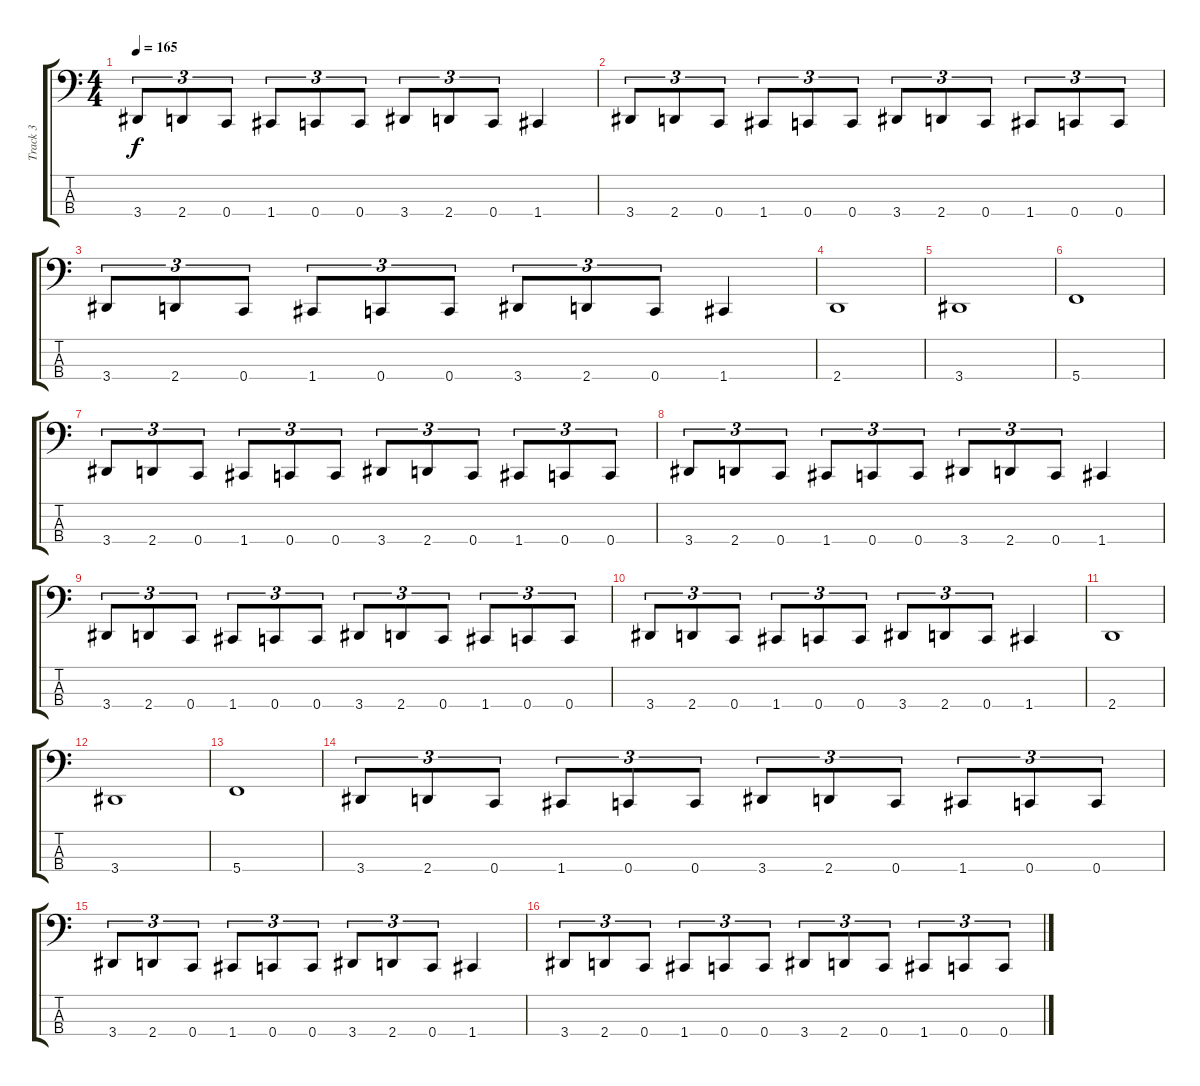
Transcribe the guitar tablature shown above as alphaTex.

\track ("Track 3" "Track 3") {instrument electricbassfinger}
\staff {score tabs}
\tuning (Eb2 Bb1 F1 C1) {hide}
\ts (4 4)
\tempo 165
\clef f4
\ks c
3.4.8{tu (3 2) dy f} 2.4.8{tu (3 2)} 0.4.8{tu (3 2)} 1.4.8{tu (3 2)} 0.4.8{tu (3 2)} 0.4.8{tu (3 2)} 3.4.8{tu (3 2)} 2.4.8{tu (3 2)} 0.4.8{tu (3 2)} 1.4.4 |
3.4.8{tu (3 2)} 2.4.8{tu (3 2)} 0.4.8{tu (3 2)} 1.4.8{tu (3 2)} 0.4.8{tu (3 2)} 0.4.8{tu (3 2)} 3.4.8{tu (3 2)} 2.4.8{tu (3 2)} 0.4.8{tu (3 2)} 1.4.8{tu (3 2)} 0.4.8{tu (3 2)} 0.4.8{tu (3 2)} |
3.4.8{tu (3 2)} 2.4.8{tu (3 2)} 0.4.8{tu (3 2)} 1.4.8{tu (3 2)} 0.4.8{tu (3 2)} 0.4.8{tu (3 2)} 3.4.8{tu (3 2)} 2.4.8{tu (3 2)} 0.4.8{tu (3 2)} 1.4.4 |
2.4.1 |
3.4.1 |
5.4.1 |
3.4.8{tu (3 2)} 2.4.8{tu (3 2)} 0.4.8{tu (3 2)} 1.4.8{tu (3 2)} 0.4.8{tu (3 2)} 0.4.8{tu (3 2)} 3.4.8{tu (3 2)} 2.4.8{tu (3 2)} 0.4.8{tu (3 2)} 1.4.8{tu (3 2)} 0.4.8{tu (3 2)} 0.4.8{tu (3 2)} |
3.4.8{tu (3 2)} 2.4.8{tu (3 2)} 0.4.8{tu (3 2)} 1.4.8{tu (3 2)} 0.4.8{tu (3 2)} 0.4.8{tu (3 2)} 3.4.8{tu (3 2)} 2.4.8{tu (3 2)} 0.4.8{tu (3 2)} 1.4.4 |
3.4.8{tu (3 2)} 2.4.8{tu (3 2)} 0.4.8{tu (3 2)} 1.4.8{tu (3 2)} 0.4.8{tu (3 2)} 0.4.8{tu (3 2)} 3.4.8{tu (3 2)} 2.4.8{tu (3 2)} 0.4.8{tu (3 2)} 1.4.8{tu (3 2)} 0.4.8{tu (3 2)} 0.4.8{tu (3 2)} |
3.4.8{tu (3 2)} 2.4.8{tu (3 2)} 0.4.8{tu (3 2)} 1.4.8{tu (3 2)} 0.4.8{tu (3 2)} 0.4.8{tu (3 2)} 3.4.8{tu (3 2)} 2.4.8{tu (3 2)} 0.4.8{tu (3 2)} 1.4.4 |
2.4.1 |
3.4.1 |
5.4.1 |
3.4.8{tu (3 2)} 2.4.8{tu (3 2)} 0.4.8{tu (3 2)} 1.4.8{tu (3 2)} 0.4.8{tu (3 2)} 0.4.8{tu (3 2)} 3.4.8{tu (3 2)} 2.4.8{tu (3 2)} 0.4.8{tu (3 2)} 1.4.8{tu (3 2)} 0.4.8{tu (3 2)} 0.4.8{tu (3 2)} |
3.4.8{tu (3 2)} 2.4.8{tu (3 2)} 0.4.8{tu (3 2)} 1.4.8{tu (3 2)} 0.4.8{tu (3 2)} 0.4.8{tu (3 2)} 3.4.8{tu (3 2)} 2.4.8{tu (3 2)} 0.4.8{tu (3 2)} 1.4.4 |
3.4.8{tu (3 2)} 2.4.8{tu (3 2)} 0.4.8{tu (3 2)} 1.4.8{tu (3 2)} 0.4.8{tu (3 2)} 0.4.8{tu (3 2)} 3.4.8{tu (3 2)} 2.4.8{tu (3 2)} 0.4.8{tu (3 2)} 1.4.8{tu (3 2)} 0.4.8{tu (3 2)} 0.4.8{tu (3 2)}
